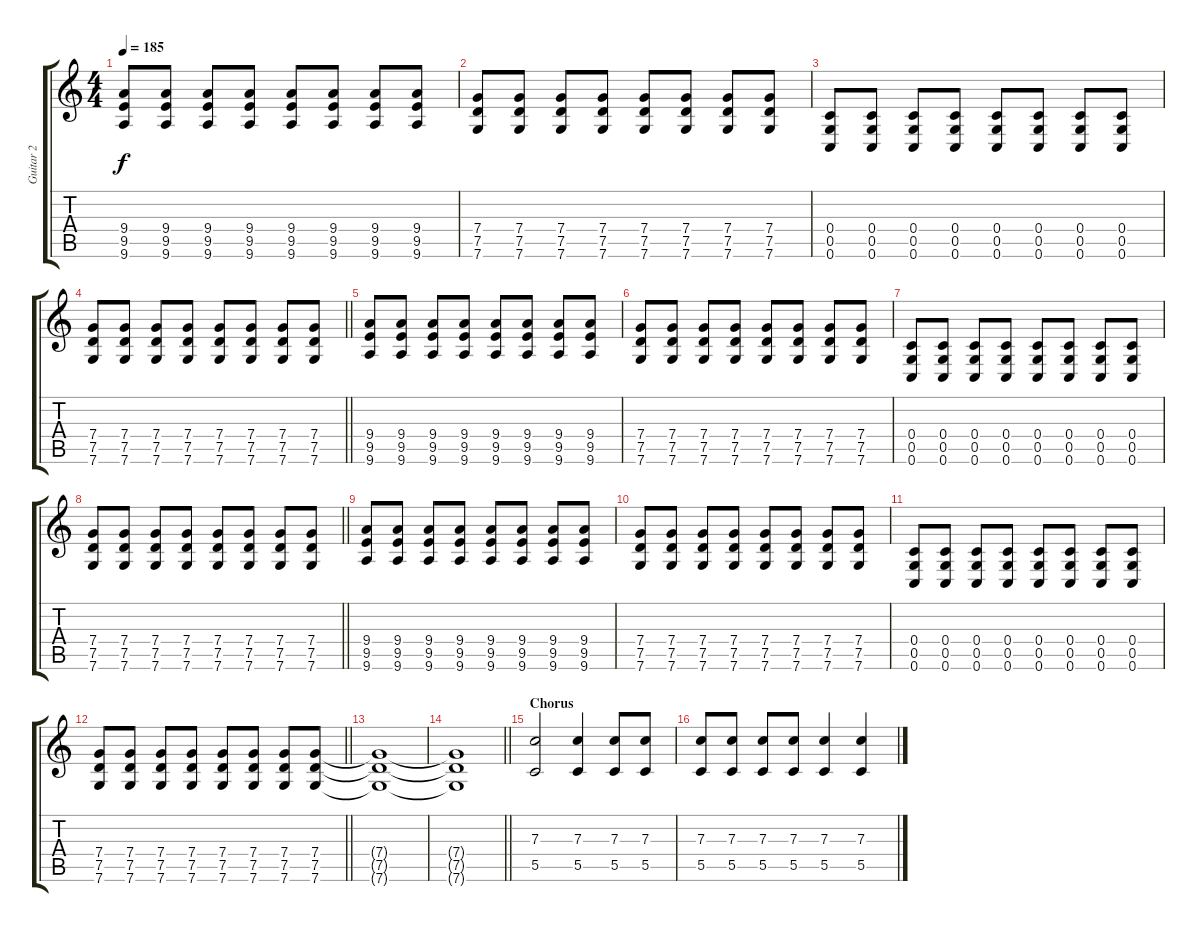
\track ("Guitar 2" "Guitar 2") {instrument overdrivenguitar}
\staff {score tabs}
\tuning (D4 A3 F3 C3 G2 C2) {hide}
\ts (4 4)
\tempo 185
\clef g2
\ks c
(9.4 9.5 9.6).8{dy f} (9.4 9.5 9.6).8 (9.4 9.5 9.6).8 (9.4 9.5 9.6).8 (9.4 9.5 9.6).8 (9.4 9.5 9.6).8 (9.4 9.5 9.6).8 (9.4 9.5 9.6).8 |
(7.4 7.5 7.6).8 (7.4 7.5 7.6).8 (7.4 7.5 7.6).8 (7.4 7.5 7.6).8 (7.4 7.5 7.6).8 (7.4 7.5 7.6).8 (7.4 7.5 7.6).8 (7.4 7.5 7.6).8 |
(0.4 0.5 0.6).8 (0.4 0.5 0.6).8 (0.4 0.5 0.6).8 (0.4 0.5 0.6).8 (0.4 0.5 0.6).8 (0.4 0.5 0.6).8 (0.4 0.5 0.6).8 (0.4 0.5 0.6).8 |
\barLineRight lightlight
(7.4 7.5 7.6).8 (7.4 7.5 7.6).8 (7.4 7.5 7.6).8 (7.4 7.5 7.6).8 (7.4 7.5 7.6).8 (7.4 7.5 7.6).8 (7.4 7.5 7.6).8 (7.4 7.5 7.6).8 |
(9.4 9.5 9.6).8 (9.4 9.5 9.6).8 (9.4 9.5 9.6).8 (9.4 9.5 9.6).8 (9.4 9.5 9.6).8 (9.4 9.5 9.6).8 (9.4 9.5 9.6).8 (9.4 9.5 9.6).8 |
(7.4 7.5 7.6).8 (7.4 7.5 7.6).8 (7.4 7.5 7.6).8 (7.4 7.5 7.6).8 (7.4 7.5 7.6).8 (7.4 7.5 7.6).8 (7.4 7.5 7.6).8 (7.4 7.5 7.6).8 |
(0.4 0.5 0.6).8 (0.4 0.5 0.6).8 (0.4 0.5 0.6).8 (0.4 0.5 0.6).8 (0.4 0.5 0.6).8 (0.4 0.5 0.6).8 (0.4 0.5 0.6).8 (0.4 0.5 0.6).8 |
\barLineRight lightlight
(7.4 7.5 7.6).8 (7.4 7.5 7.6).8 (7.4 7.5 7.6).8 (7.4 7.5 7.6).8 (7.4 7.5 7.6).8 (7.4 7.5 7.6).8 (7.4 7.5 7.6).8 (7.4 7.5 7.6).8 |
(9.4 9.5 9.6).8 (9.4 9.5 9.6).8 (9.4 9.5 9.6).8 (9.4 9.5 9.6).8 (9.4 9.5 9.6).8 (9.4 9.5 9.6).8 (9.4 9.5 9.6).8 (9.4 9.5 9.6).8 |
(7.4 7.5 7.6).8 (7.4 7.5 7.6).8 (7.4 7.5 7.6).8 (7.4 7.5 7.6).8 (7.4 7.5 7.6).8 (7.4 7.5 7.6).8 (7.4 7.5 7.6).8 (7.4 7.5 7.6).8 |
(0.4 0.5 0.6).8 (0.4 0.5 0.6).8 (0.4 0.5 0.6).8 (0.4 0.5 0.6).8 (0.4 0.5 0.6).8 (0.4 0.5 0.6).8 (0.4 0.5 0.6).8 (0.4 0.5 0.6).8 |
\barLineRight lightlight
(7.4 7.5 7.6).8 (7.4 7.5 7.6).8 (7.4 7.5 7.6).8 (7.4 7.5 7.6).8 (7.4 7.5 7.6).8 (7.4 7.5 7.6).8 (7.4 7.5 7.6).8 (7.4 7.5 7.6).8 |
(7.4{t} 7.5{t} 7.6{t}).1 |
\barLineRight lightlight
(7.4{t} 7.5{t} 7.6{t}).1 |
\section ("" "Chorus")
(7.3 5.5).2 (7.3 5.5).4 (7.3 5.5).8 (7.3 5.5).8 |
(7.3 5.5).8 (7.3 5.5).8 (7.3 5.5).8 (7.3 5.5).8 (7.3 5.5).4 (7.3 5.5).4
